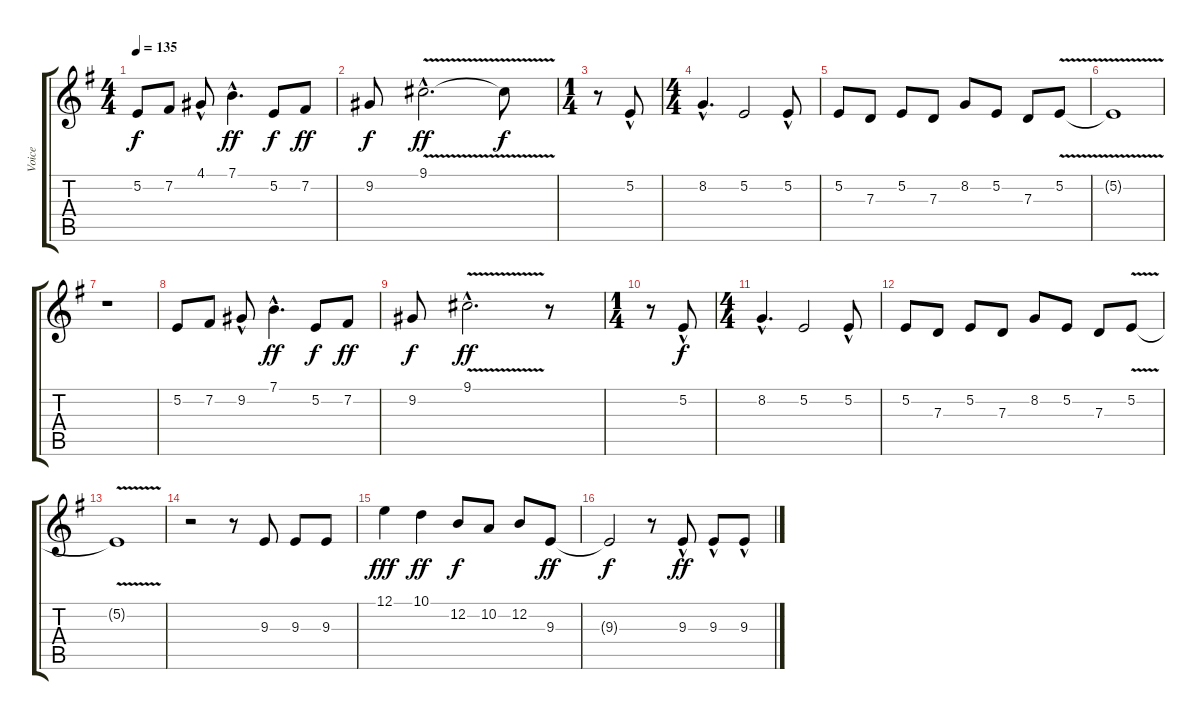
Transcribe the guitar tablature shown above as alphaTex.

\track ("Voice" "Voice") {instrument flute}
\staff {score tabs}
\tuning (E4 B3 G3 D3 A2 E2) {hide}
\ts (4 4)
\tempo 135
\clef g2
\ks g
5.2.8{dy f} 7.2.8 4.1{hac}.8 7.1{hac}.4{d dy ff} 5.2.8{dy f} 7.2.8{dy ff} |
9.2.8{dy f} 9.1{v hac}.2{d dy ff} 9.1{t}.8{dy f} |
\ts (1 4)
r.8 5.2{hac}.8 |
\ts (4 4)
8.2{hac}.4{d} 5.2.2 5.2{hac}.8 |
5.2.8 7.3.8 5.2.8 7.3.8 8.2.8 5.2.8 7.3.8 5.2{v}.8 |
5.2{t}.1 |
r.1 |
5.2.8 7.2.8 9.2{hac}.8 7.1{hac}.4{d dy ff} 5.2.8{dy f} 7.2.8{dy ff} |
9.2.8{dy f} 9.1{v hac}.2{d dy ff} r.8 |
\ts (1 4)
r.8 5.2{hac}.8{dy f} |
\ts (4 4)
8.2{hac}.4{d} 5.2.2 5.2{hac}.8 |
5.2.8 7.3.8 5.2.8 7.3.8 8.2.8 5.2.8 7.3.8 5.2{v}.8 |
5.2{t}.1 |
r.2 r.8 9.3.8 9.3.8 9.3.8 |
12.1.4{dy fff} 10.1.4{dy ff} 12.2.8{dy f} 10.2.8 12.2.8 9.3.8{dy ff} |
9.3{t}.2{dy f} r.8 9.3{hac}.8{dy ff} 9.3{hac}.8 9.3{hac}.8
